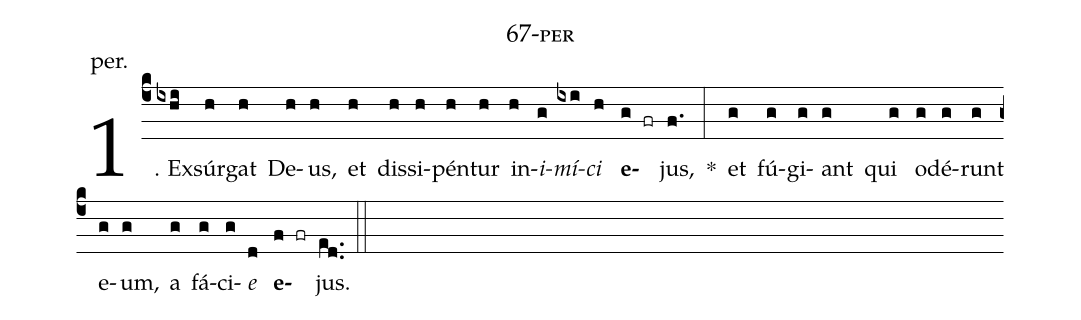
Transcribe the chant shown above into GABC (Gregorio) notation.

name: 67-per;
annotation: per.;
%%
(c4)1. Ex(ixhi)súr(h)gat(h) De(h)us,(h) et(h) dis(h)si(h)pén(h)tur(h) in(h)<i>i</i>(g)<i>mí</i>(ixi)<i>ci</i>(h) <b>e</b>(g fr)jus,(f.) *(:) et(g) fú(g)gi(g)ant(g) qui(g) o(g)dé(g)runt(g) e(g)um,(g) a(g) fá(g)ci(g)<i>e</i>(d) <b>e</b>(f fr)jus.(ed..) (::)
